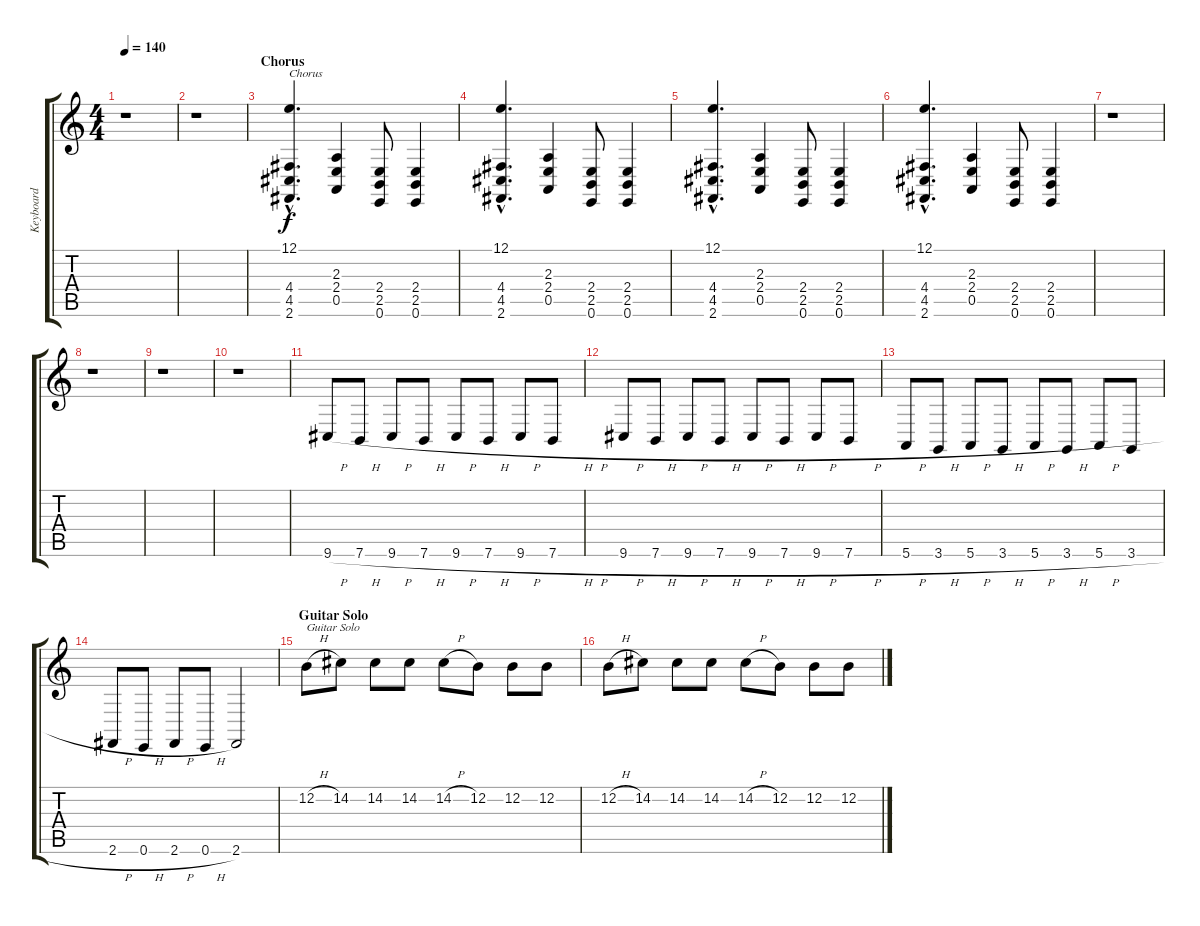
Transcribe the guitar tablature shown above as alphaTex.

\track ("Keyboard" "Keyboard") {instrument lead8bassandlead}
\staff {score tabs}
\tuning (E4 B3 G3 D3 A2 E2) {hide}
\ts (4 4)
\tempo 140
\clef g2
\ks c
r.1{dy f} |
r.1 |
\section ("" "Chorus")
(12.1{hac} 4.4{hac} 4.5{hac} 2.6{hac}).4{d txt "Chorus"} (2.3 2.4 0.5).4 (2.4 2.5 0.6).8 (2.4 2.5 0.6).4 |
(12.1{hac} 4.4{hac} 4.5{hac} 2.6{hac}).4{d} (2.3 2.4 0.5).4 (2.4 2.5 0.6).8 (2.4 2.5 0.6).4 |
(12.1{hac} 4.4{hac} 4.5{hac} 2.6{hac}).4{d} (2.3 2.4 0.5).4 (2.4 2.5 0.6).8 (2.4 2.5 0.6).4 |
(12.1{hac} 4.4{hac} 4.5{hac} 2.6{hac}).4{d} (2.3 2.4 0.5).4 (2.4 2.5 0.6).8 (2.4 2.5 0.6).4 |
r.1 |
r.1 |
r.1 |
r.1 |
9.6{h}.8{volume 11 instrument fx8scifi} 7.6{h}.8 9.6{h}.8 7.6{h}.8 9.6{h}.8 7.6{h}.8 9.6{h}.8 7.6{h}.8 |
9.6{h}.8 7.6{h}.8 9.6{h}.8 7.6{h}.8 9.6{h}.8 7.6{h}.8 9.6{h}.8 7.6{h}.8 |
5.6{h}.8 3.6{h}.8 5.6{h}.8 3.6{h}.8 5.6{h}.8 3.6{h}.8 5.6{h}.8 3.6{h}.8 |
2.6{h}.8 0.6{h}.8 2.6{h}.8 0.6{h}.8 2.6.2 |
\section ("" "Guitar Solo")
12.2{h}.8{txt "Guitar Solo" volume 13 instrument lead8bassandlead} 14.2.8 14.2.8 14.2.8 14.2{h}.8 12.2.8 12.2.8 12.2.8 |
12.2{h}.8 14.2.8 14.2.8 14.2.8 14.2{h}.8 12.2.8 12.2.8 12.2.8
